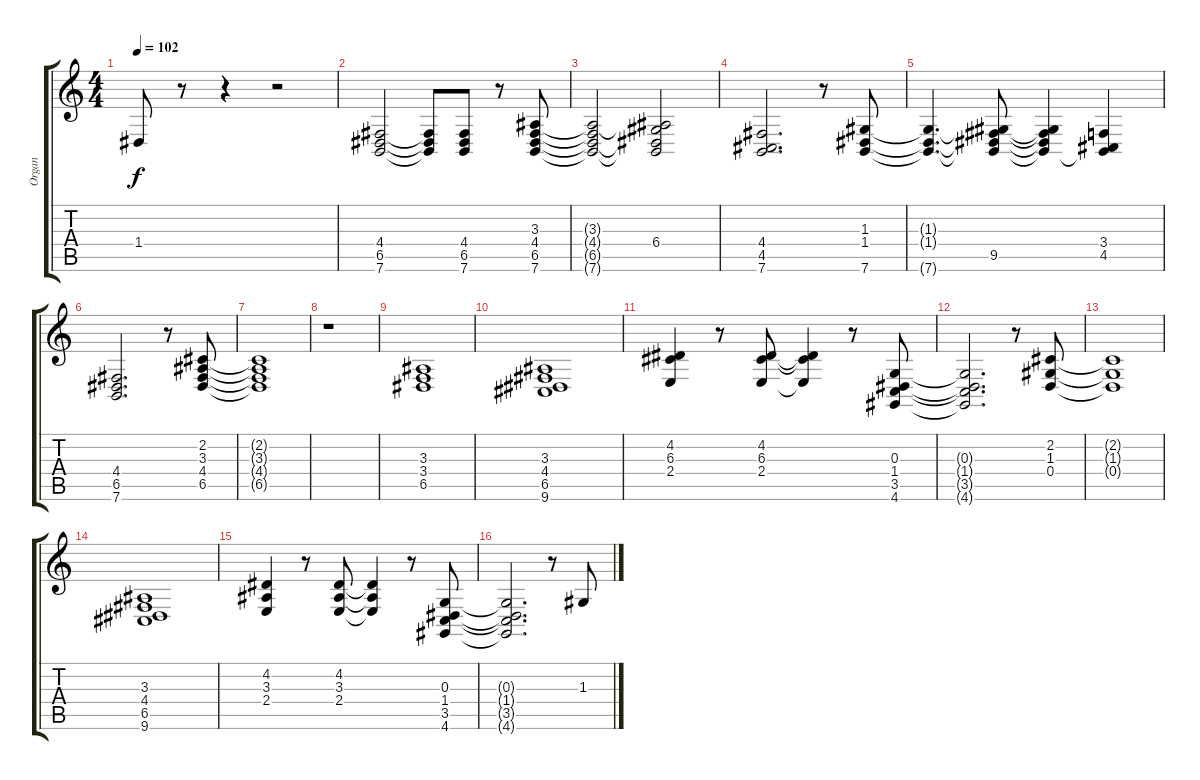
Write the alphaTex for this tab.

\track ("Organ" "Organ") {instrument drawbarorgan}
\staff {score tabs}
\tuning (E4 B3 G3 D3 A2 E2) {hide}
\ts (4 4)
\tempo 102
\clef g2
\ks c
1.4{t}.8{dy f} r.8 r.4 r.2 |
(4.4 6.5 7.6).2 (4.4{t} 6.5{t} 7.6{t}).8 (4.4 6.5 7.6).8 r.8 (3.3 4.4 6.5 7.6).8 |
(3.3{t} 4.4{t} 6.5{t} 7.6{t}).2 (3.3{t} 6.4 6.5{t} 7.6{t}).2 |
(4.4 4.5 7.6).2{d} r.8 (1.3 1.4 7.6).8 |
(1.3{t} 1.4{t} 7.6{t}).4{d} (1.3{t} 1.4{t} 9.5 7.6{t}).8 (1.3{t} 1.4{t} 9.5{t} 7.6{t}).4 (3.4 4.5 7.6{t}).4 |
(4.4 6.5 7.6).2{d} r.8 (2.2 3.3 4.4 6.5).8 |
(2.2{t} 3.3{t} 4.4{t} 6.5{t}).1 |
r.1 |
(3.3 3.4 6.5).1 |
(3.3 4.4 6.5 9.6).1 |
(4.2 6.3 2.4).4 r.8 (4.2 6.3 2.4).8 (4.2{t} 6.3{t} 2.4{t}).4 r.8 (0.3 1.4 3.5 4.6).8 |
(0.3{t} 1.4{t} 3.5{t} 4.6{t}).2{d} r.8 (2.2 1.3 0.4).8 |
(2.2{t} 1.3{t} 0.4{t}).1 |
(3.3 4.4 6.5 9.6).1 |
(4.2 3.3 2.4).4 r.8 (4.2 3.3 2.4).8 (4.2{t} 3.3{t} 2.4{t}).4 r.8 (0.3 1.4 3.5 4.6).8 |
(0.3{t} 1.4{t} 3.5{t} 4.6{t}).2{d} r.8 1.3.8
